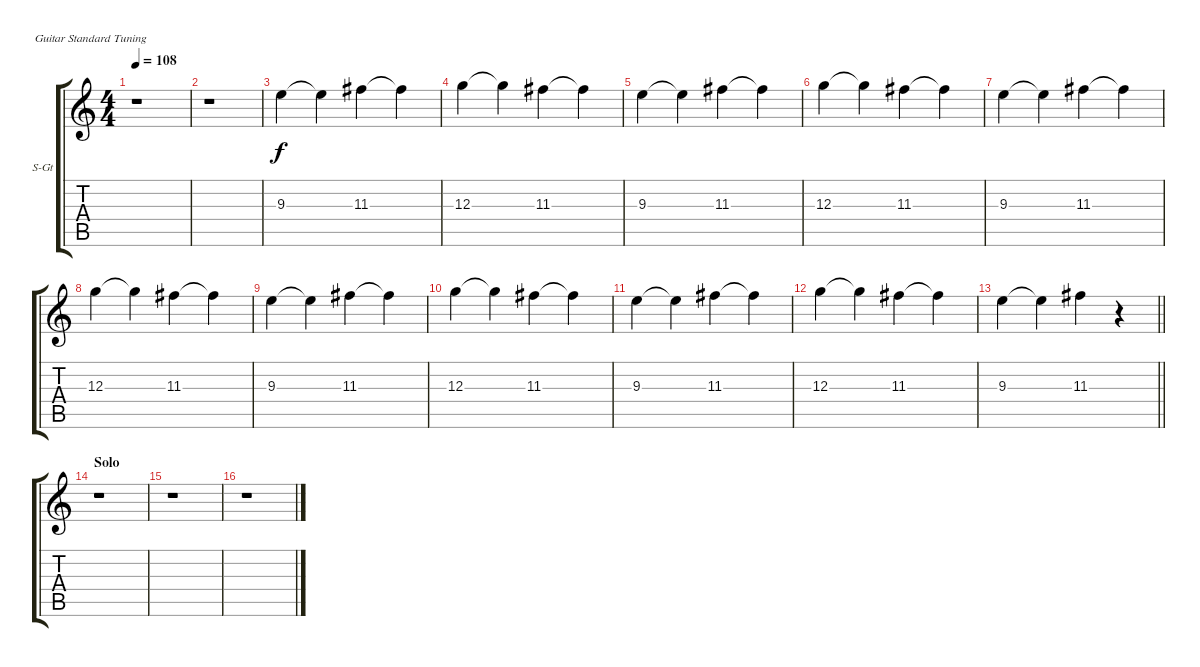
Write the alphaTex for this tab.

\bracketExtendMode groupsimilarinstruments
\firstSystemTrackNameOrientation horizontal
\otherSystemsTrackNameOrientation horizontal
\track ("J5 Acoustic" "S-Gt") {instrument acousticguitarsteel}
\staff {score tabs}
\tuning (E4 B3 G3 D3 A2 E2)
\ts (4 4)
\tempo 108
\clef g2
\ks c
r.1{dy f} |
r.1 |
9.3.4 9.3{t}.4 11.3.4 11.3{t}.4 |
12.3.4 12.3{t}.4 11.3.4 11.3{t}.4 |
9.3.4 9.3{t}.4 11.3.4 11.3{t}.4 |
12.3.4 12.3{t}.4 11.3.4 11.3{t}.4 |
9.3.4 9.3{t}.4 11.3.4 11.3{t}.4 |
12.3.4 12.3{t}.4 11.3.4 11.3{t}.4 |
9.3.4 9.3{t}.4 11.3.4 11.3{t}.4 |
12.3.4 12.3{t}.4 11.3.4 11.3{t}.4 |
9.3.4 9.3{t}.4 11.3.4 11.3{t}.4 |
12.3.4 12.3{t}.4 11.3.4 11.3{t}.4 |
\barLineRight lightlight
9.3.4 9.3{t}.4 11.3.4 r.4 |
\section ("" "Solo")
r.1 |
r.1 |
r.1
